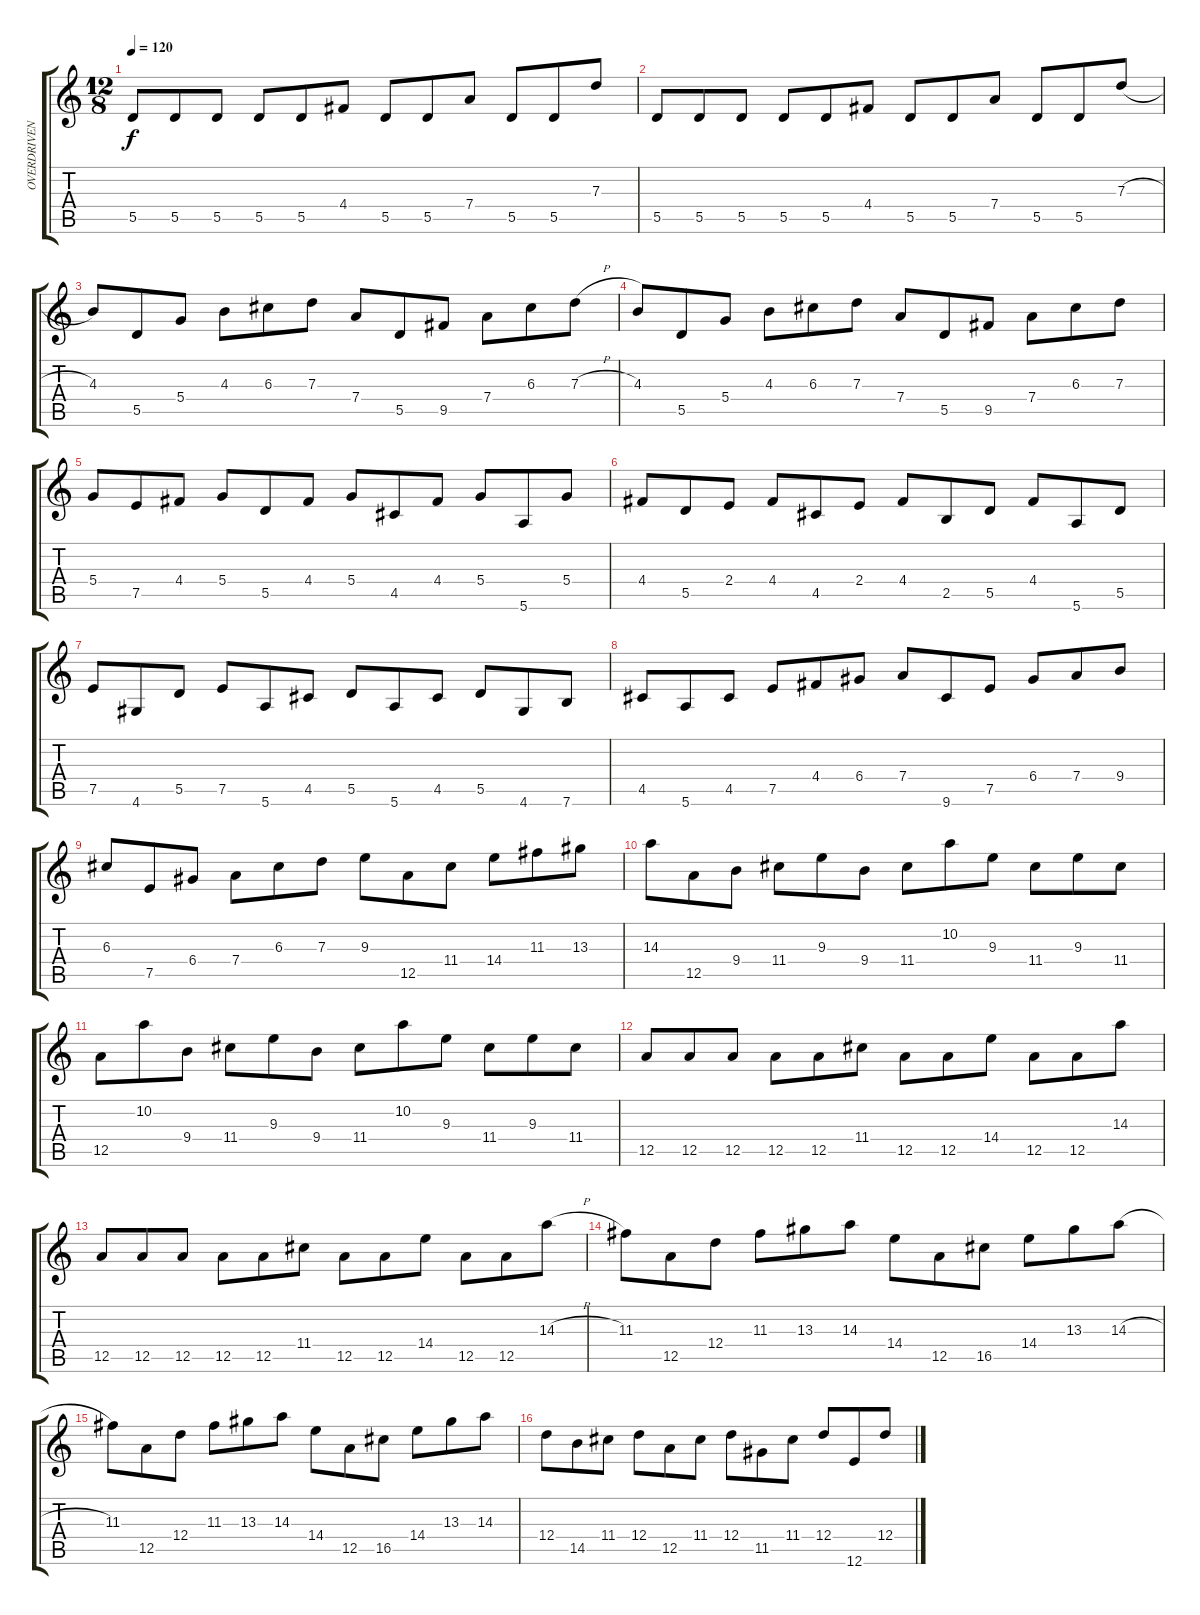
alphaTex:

\track ("OVERDRIVEN" "OVERDRIVEN") {instrument distortionguitar}
\staff {score tabs}
\tuning (E4 B3 G3 D3 A2 E2) {hide}
\ts (12 8)
\tempo 120
\clef g2
\ks c
5.5.8{dy f instrument distortionguitar} 5.5.8 5.5.8 5.5.8 5.5.8 4.4.8 5.5.8 5.5.8 7.4.8 5.5.8 5.5.8 7.3.8 |
5.5.8 5.5.8 5.5.8 5.5.8 5.5.8 4.4.8 5.5.8 5.5.8 7.4.8 5.5.8 5.5.8 7.3{h}.8 |
4.3.8 5.5.8 5.4.8 4.3.8 6.3.8 7.3.8 7.4.8 5.5.8 9.5.8 7.4.8 6.3.8 7.3{h}.8 |
4.3.8 5.5.8 5.4.8 4.3.8 6.3.8 7.3.8 7.4.8 5.5.8 9.5.8 7.4.8 6.3.8 7.3.8 |
5.4.8 7.5.8 4.4.8 5.4.8 5.5.8 4.4.8 5.4.8 4.5.8 4.4.8 5.4.8 5.6.8 5.4.8 |
4.4.8 5.5.8 2.4.8 4.4.8 4.5.8 2.4.8 4.4.8 2.5.8 5.5.8 4.4.8 5.6.8 5.5.8 |
7.5.8 4.6.8 5.5.8 7.5.8 5.6.8 4.5.8 5.5.8 5.6.8 4.5.8 5.5.8 4.6.8 7.6.8 |
4.5.8 5.6.8 4.5.8 7.5.8 4.4.8 6.4.8 7.4.8 9.6.8 7.5.8 6.4.8 7.4.8 9.4.8 |
6.3.8 7.5.8 6.4.8 7.4.8 6.3.8 7.3.8 9.3.8 12.5.8 11.4.8 14.4.8 11.3.8 13.3.8 |
14.3.8 12.5.8 9.4.8 11.4.8 9.3.8 9.4.8 11.4.8 10.2.8 9.3.8 11.4.8 9.3.8 11.4.8 |
12.5.8 10.2.8 9.4.8 11.4.8 9.3.8 9.4.8 11.4.8 10.2.8 9.3.8 11.4.8 9.3.8 11.4.8 |
12.5.8 12.5.8 12.5.8 12.5.8 12.5.8 11.4.8 12.5.8 12.5.8 14.4.8 12.5.8 12.5.8 14.3.8 |
12.5.8 12.5.8 12.5.8 12.5.8 12.5.8 11.4.8 12.5.8 12.5.8 14.4.8 12.5.8 12.5.8 14.3{h}.8 |
11.3.8 12.5.8 12.4.8 11.3.8 13.3.8 14.3.8 14.4.8 12.5.8 16.5.8 14.4.8 13.3.8 14.3{h}.8 |
11.3.8 12.5.8 12.4.8 11.3.8 13.3.8 14.3.8 14.4.8 12.5.8 16.5.8 14.4.8 13.3.8 14.3.8 |
12.4.8 14.5.8 11.4.8 12.4.8 12.5.8 11.4.8 12.4.8 11.5.8 11.4.8 12.4.8 12.6.8 12.4.8
